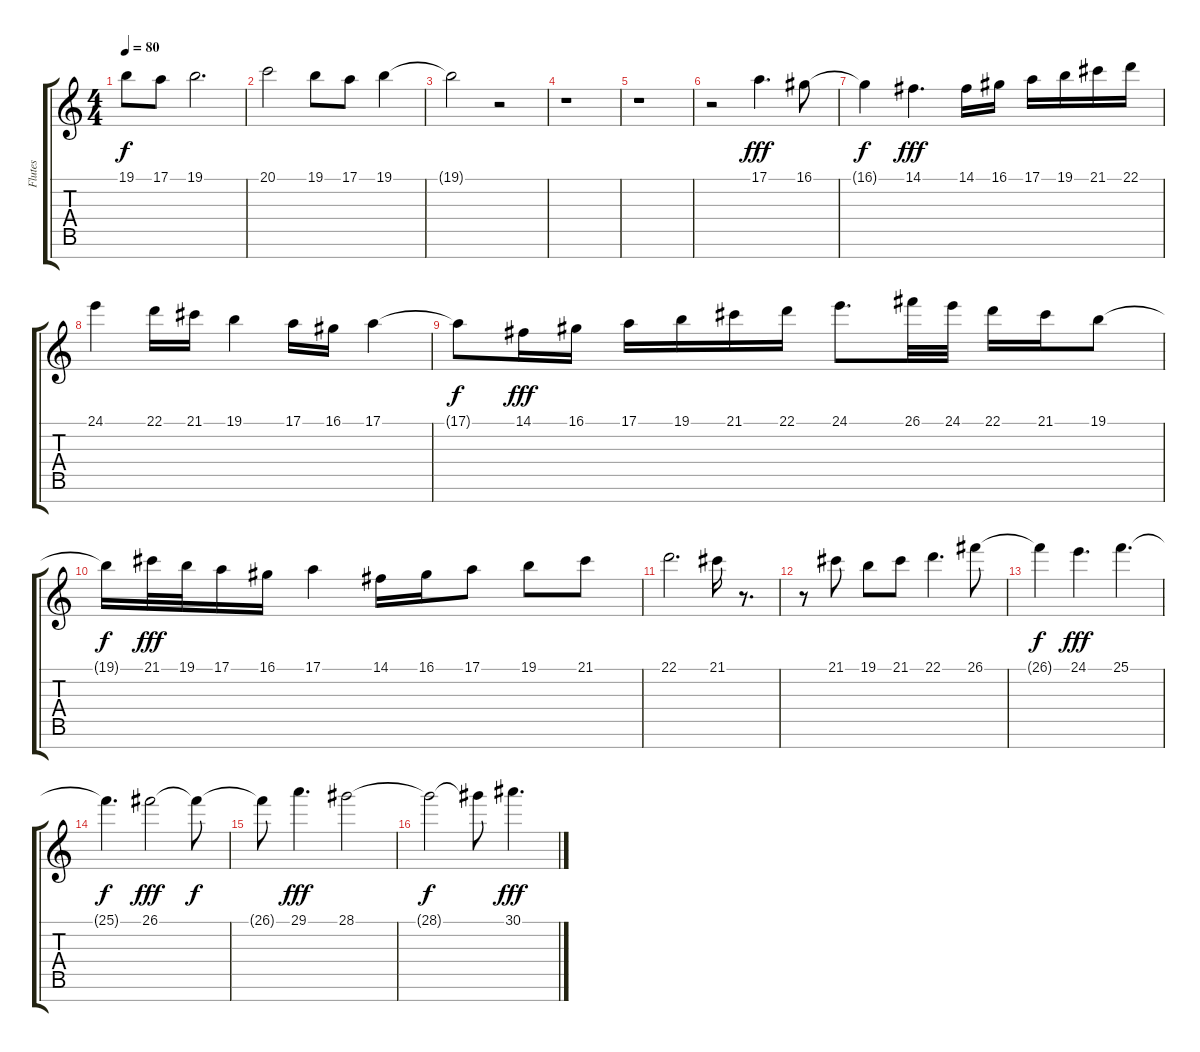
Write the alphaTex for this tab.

\track ("Flutes" "Flutes") {instrument flute}
\staff {score tabs}
\tuning (E4 B3 G3 D3 A2 E2 B1) {hide}
\ts (4 4)
\tempo 80
\clef g2
\ks c
19.1.8{dy f} 17.1.8 19.1.2{d} |
20.1.2 19.1.8 17.1.8 19.1.4 |
19.1{t}.2 r.2 |
r.1 |
r.1 |
r.2 17.1.4{d dy fff} 16.1.8 |
16.1{t}.4{dy f} 14.1.4{d dy fff} 14.1.16 16.1.16 17.1.16 19.1.16 21.1.16 22.1.16 |
24.1.4 22.1.16 21.1.16 19.1.4 17.1.16 16.1.16 17.1.4 |
17.1{t}.8{dy f} 14.1.16{dy fff} 16.1.16 17.1.16 19.1.16 21.1.16 22.1.16 24.1.8{d} 26.1.32 24.1.32 22.1.16 21.1.16 19.1.8 |
19.1{t}.16{dy f} 21.1.32{dy fff} 19.1.32 17.1.16 16.1.16 17.1.4 14.1.16 16.1.16 17.1.8 19.1.8 21.1.8 |
22.1.2{d} 21.1.16 r.8{d} |
r.8 21.1.8 19.1.8 21.1.8 22.1.4{d} 26.1.8 |
26.1{t}.4{dy f} 24.1.4{d dy fff} 25.1.4{d} |
25.1{t}.4{d dy f} 26.1.2{dy fff} 26.1{t}.8{dy f} |
26.1{t}.8 29.1.4{d dy fff} 28.1.2 |
28.1{t}.2{dy f} 28.1{t}.8 30.1.4{d dy fff}
